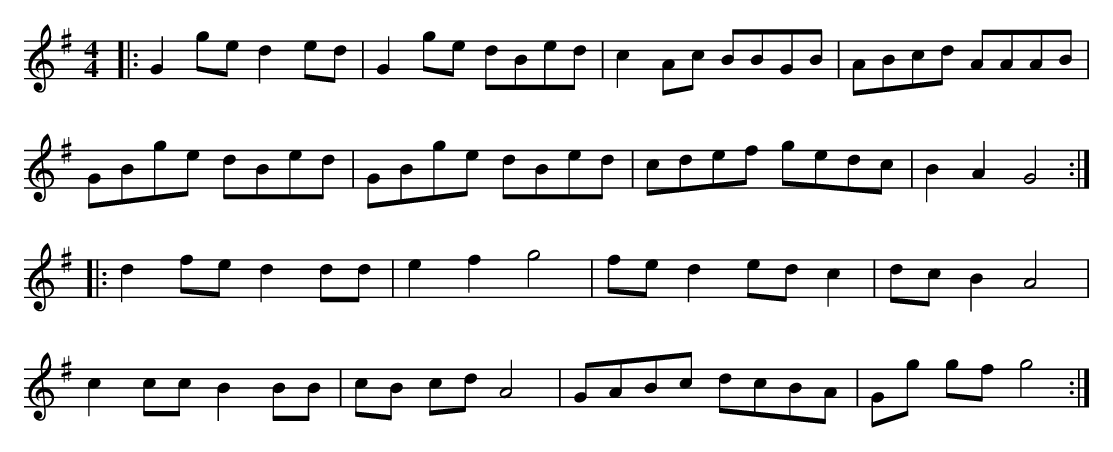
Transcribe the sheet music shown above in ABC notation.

X:1
M:4/4
K:G
|:G2 ge d2 ed|G2 ge dBed|c2 Ac BBGB|ABcd AAAB|
GBge dBed|GBge dBed|cdef gedc|B2 A2 G4:|
|:d2 fe d2 dd|e2 f2 g4|fe d2 ed c2|dc B2 A4|
c2 cc B2 BB|cB cd A4|GABc dcBA|Gg gf g4:|
